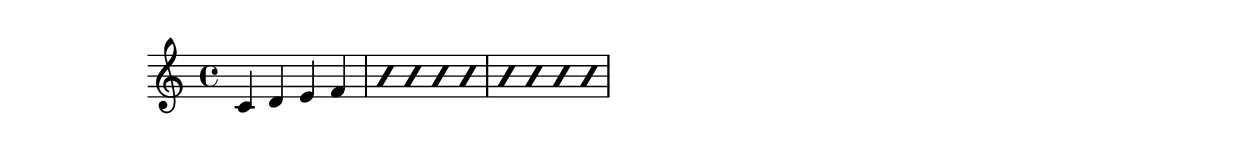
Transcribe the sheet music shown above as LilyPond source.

%% DO NOT EDIT this file manually; it is automatically
%% generated from LSR http://lsr.dsi.unimi.it
%% Make any changes in LSR itself, or in Documentation/snippets/new/ ,
%% and then run scripts/auxiliar/makelsr.py
%%
%% This file is in the public domain.
\version "2.17.11"

\header {
  lsrtags = "rhythms, tweaks-and-overrides"

  texidoc = "
In @qq{simple} lead-sheets, sometimes no actual notes are written,
instead only @qq{rhythmic patterns} and chords above the measures are
notated giving the structure of a song. Such a feature is for example
useful while creating/transcribing the structure of a song and also
when sharing lead sheets with guitarists or jazz musicians. The
standard support for this using @code{\\repeat percent} is unsuitable
here since the first beat has to be an ordinary note or rest. This
example shows two solutions to this problem, by redefining ordinary
rests to be printed as slashes. (If the duration of each beat is not a
quarter note, replace the @code{r4} in the definitions with a rest of
the appropriate duration).

"
  doctitle = "Rhythmic slashes"
} % begin verbatim


% Macro to print single slash
rs = {
  \once \override Rest.stencil = #ly:percent-repeat-item-interface::beat-slash
  \once \override Rest.thickness = #0.48
  \once \override Rest.slope = #1.7
  r4
}

% Function to print a specified number of slashes
comp = #(define-music-function (parser location count) (integer?)
  #{
    \override Rest.stencil = #ly:percent-repeat-item-interface::beat-slash
    \override Rest.thickness = #0.48
    \override Rest.slope = #1.7
    \repeat unfold $count { r4 }
    \revert Rest.stencil
  #}
)

\score {
  \relative c' {
    c4 d e f |
    \rs \rs \rs \rs |
    \comp #4 |
  }
}
